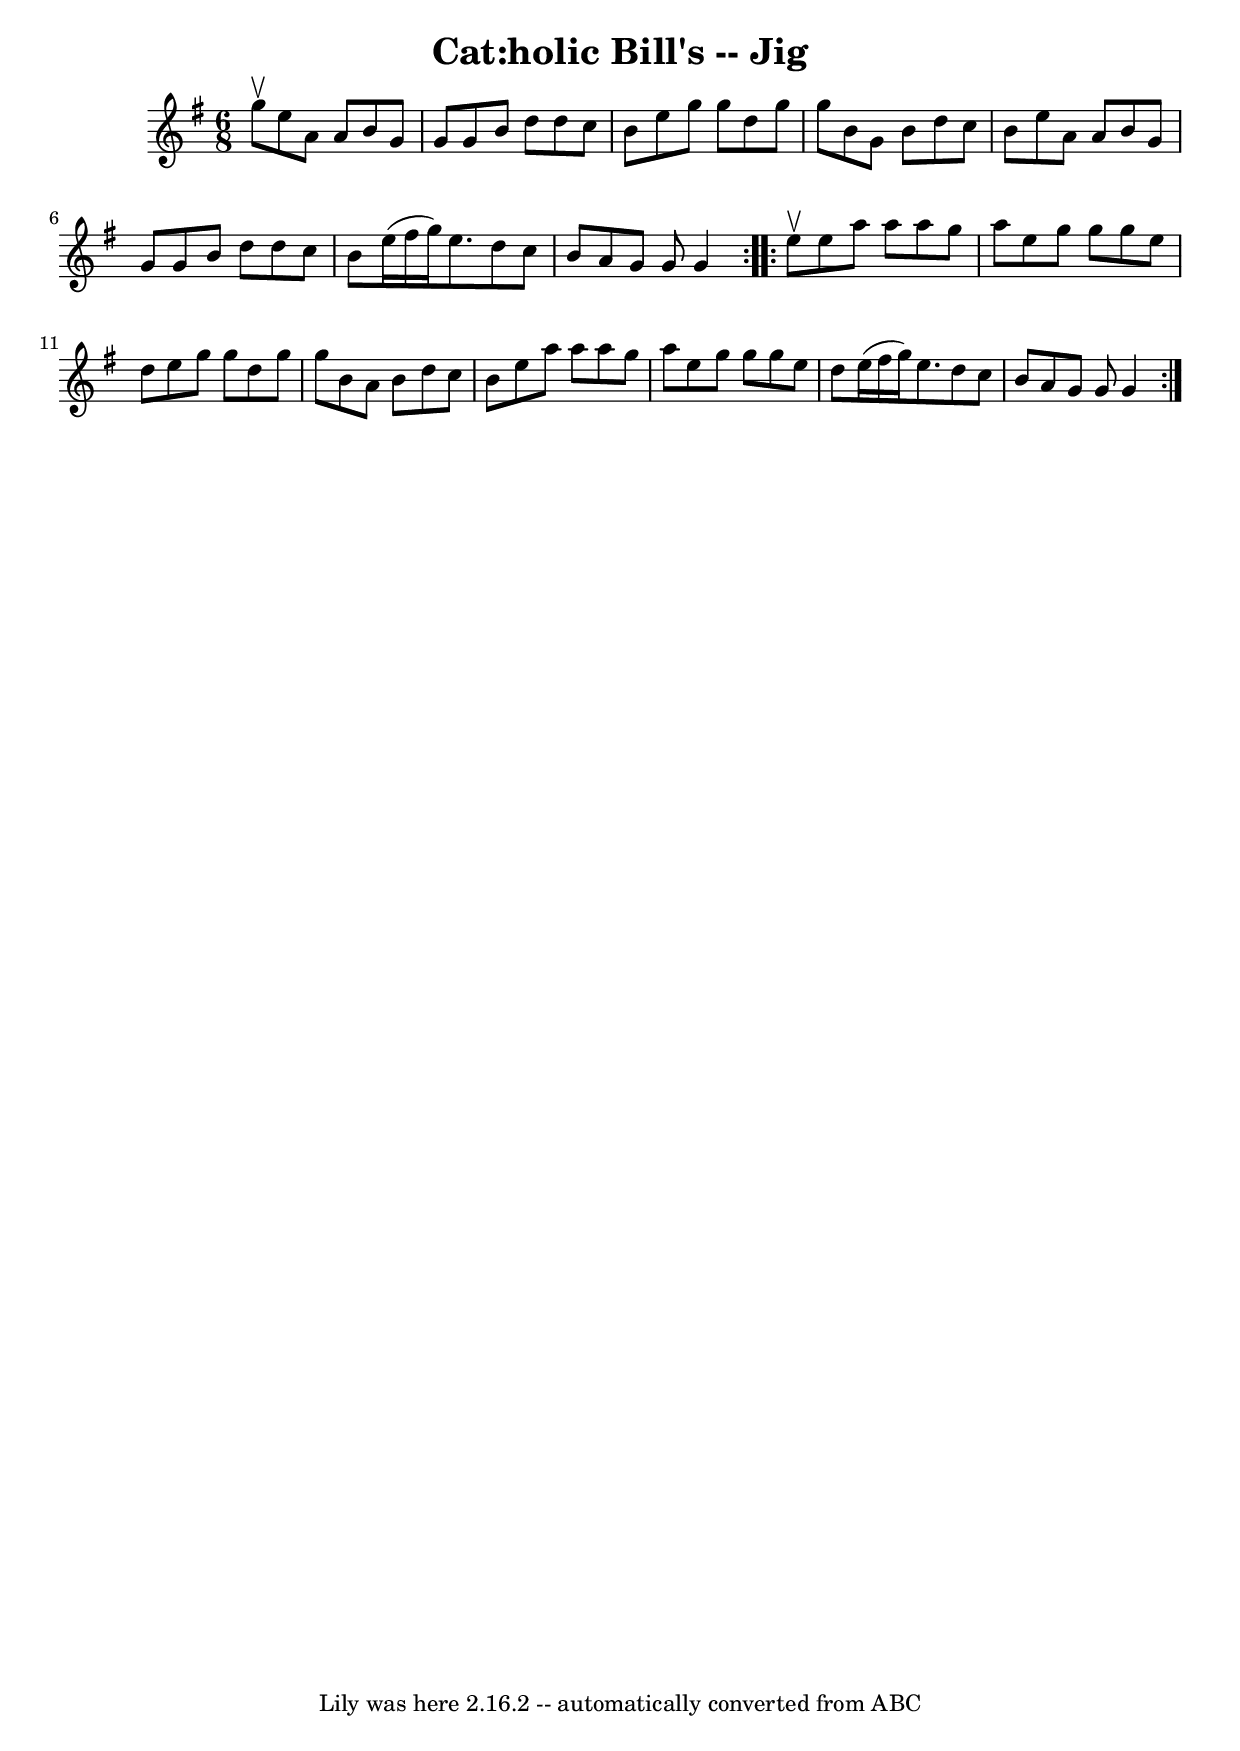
\version "2.16.2"
\include "Mammoth.ily"
\header {
  %% book = "Ryan's Mammoth Collection"
  crossRefNumber = "1"
  footnotes = "\\\\90 471"
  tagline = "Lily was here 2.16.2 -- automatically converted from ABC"
  title = "Cat:holic Bill's -- Jig"

}
voicedefault =  {



  \repeat volta 2 {

    \time 6/8 
    \key g \major
 g''8^\upbow |
    e''8 a'8 a'8 b'8   
    g'8 g'8    |
    g'8 b'8 d''8 d''8 c''8 b'8    |
    
    e''8 g''8 g''8 d''8 g''8 g''8    |
    b'8 g'8 b'8  
    d''8 c''8 b'8    |
    e''8 a'8 a'8 b'8 g'8 g'8   
    |
    g'8 b'8 d''8 d''8 c''8 b'8    |
    e''16 (
    fis''16 g''16) e''8. d''8 c''8 b'8    |
    a'8 g'8    
    g'8 g'4  
  }     
  \repeat volta 2 {
    e''8^\upbow |
    e''8 a''8    
    a''8 a''8 g''8 a''8    |
    e''8 g''8 g''8 g''8 e''8 
    d''8    |
    e''8 g''8 g''8 d''8 g''8 g''8    |
    
    b'8 a'8 b'8 d''8 c''8 b'8    |
    e''8 a''8 a''8  
    a''8 g''8 a''8    |
    e''8 g''8 g''8 g''8 e''8    
    d''8    |
    e''16 (fis''16 g''16) e''8. d''8 c''8    
    b'8    |
    a'8 g'8 g'8 g'4  
  }   

}

\score{
  <<

    \context Staff="default"
    {
      \voicedefault 
      
    }

  >>
  \layout {
    
  }
  \midi {
  }

}
